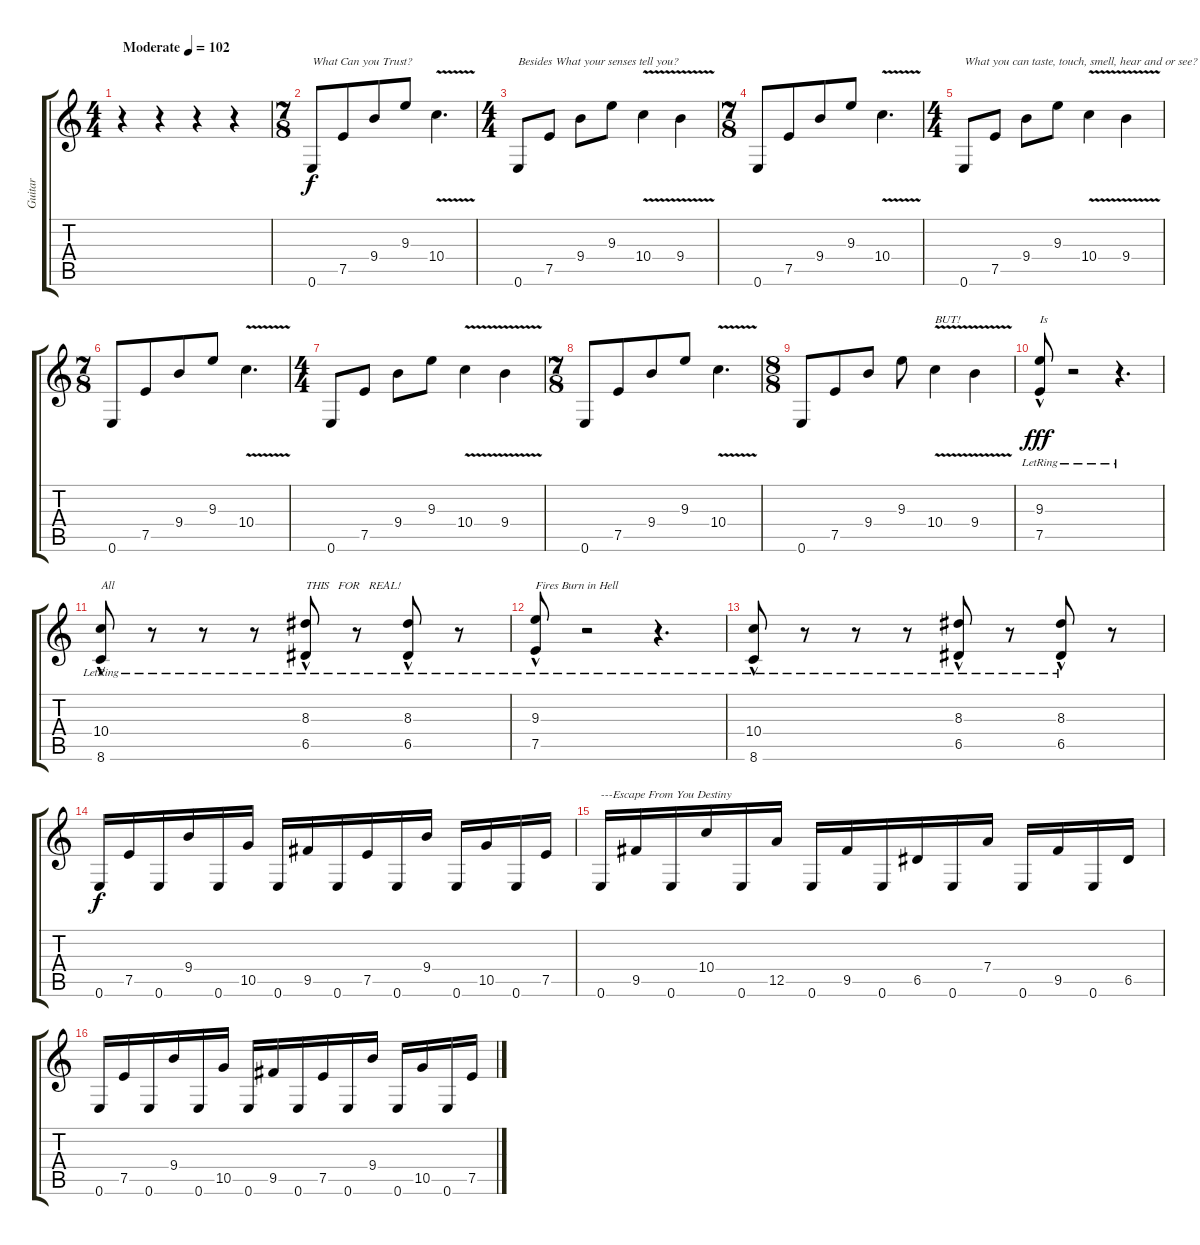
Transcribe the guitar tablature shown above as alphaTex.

\track ("Guitar" "Guitar") {instrument distortionguitar}
\staff {score tabs}
\tuning (E4 B3 G3 D3 A2 E2) {hide}
\ts (4 4)
\tempo (102 "Moderate")
\clef g2
\ks c
r.4{dy f instrument distortionguitar} r.4 r.4 r.4 |
\ts (7 8)
0.6.8{txt "What Can you Trust?"} 7.5.8 9.4.8 9.3.8 10.4{v}.4{d} |
\ts (4 4)
0.6.8{txt "Besides What your senses tell you?"} 7.5.8 9.4.8 9.3.8 10.4{v}.4 9.4{v}.4 |
\ts (7 8)
0.6.8 7.5.8 9.4.8 9.3.8 10.4{v}.4{d} |
\ts (4 4)
0.6.8{txt "What you can taste, touch, smell, hear and or see?"} 7.5.8 9.4.8 9.3.8 10.4{v}.4 9.4{v}.4 |
\ts (7 8)
0.6.8 7.5.8 9.4.8 9.3.8 10.4{v}.4{d} |
\ts (4 4)
0.6.8 7.5.8 9.4.8 9.3.8 10.4{v}.4 9.4{v}.4 |
\ts (7 8)
0.6.8 7.5.8 9.4.8 9.3.8 10.4{v}.4{d} |
\ts (8 8)
0.6.8 7.5.8 9.4.8 9.3.8 10.4{v}.4{txt "BUT!"} 9.4{v}.4 |
(9.3{hac lr} 7.5{hac lr}).8{txt "Is " dy fff} r.2 r.4{d} |
(10.4{hac lr} 8.6{hac lr}).8{txt "All "} r.8 r.8 r.8 (8.3{hac lr} 6.5{hac lr}).8{txt "THIS   FOR   REAL! "} r.8 (8.3{hac lr} 6.5{hac lr}).8 r.8 |
(9.3{hac lr} 7.5{hac lr}).8{txt "Fires Burn in Hell"} r.2 r.4{d} |
(10.4{hac lr} 8.6{hac lr}).8 r.8 r.8 r.8 (8.3{hac lr} 6.5{hac lr}).8 r.8 (8.3{hac lr} 6.5{hac lr}).8 r.8 |
0.6.16{dy f} 7.5.16 0.6.16 9.4.16 0.6.16 10.5.16 0.6.16 9.5.16 0.6.16 7.5.16 0.6.16 9.4.16 0.6.16 10.5.16 0.6.16 7.5.16 |
0.6.16{txt "---Escape From You Destiny"} 9.5.16 0.6.16 10.4.16 0.6.16 12.5.16 0.6.16 9.5.16 0.6.16 6.5.16 0.6.16 7.4.16 0.6.16 9.5.16 0.6.16 6.5.16 |
0.6.16 7.5.16 0.6.16 9.4.16 0.6.16 10.5.16 0.6.16 9.5.16 0.6.16 7.5.16 0.6.16 9.4.16 0.6.16 10.5.16 0.6.16 7.5.16
